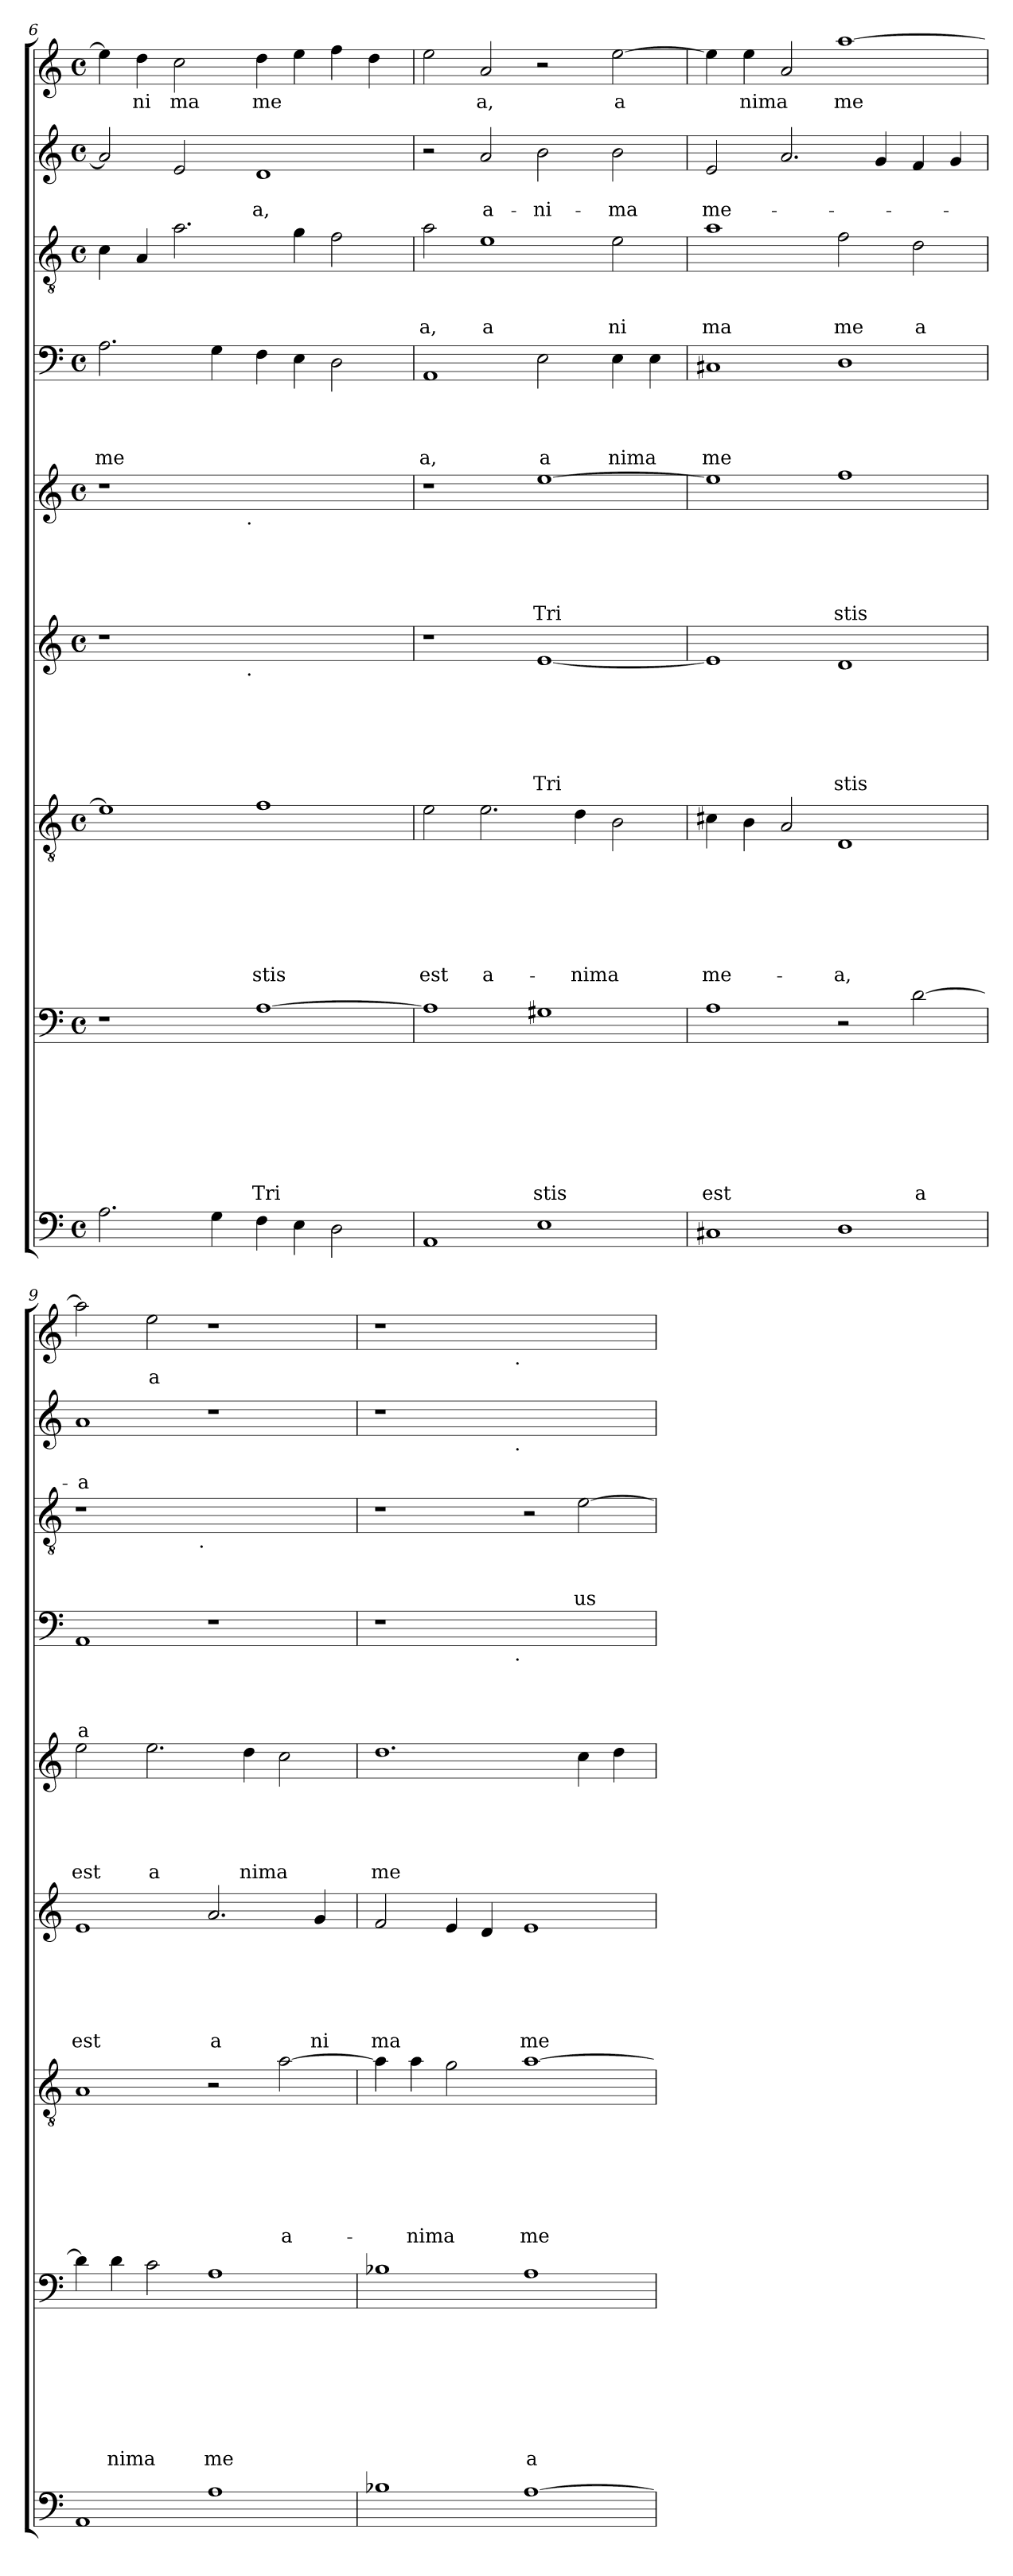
**kern	**kern	**text	**text	**text	**text	**text	**text	**text	**text	**kern	**text	**text	**text	**text	**text	**text	**text	**kern	**text	**text	**text	**text	**text	**text	**kern	**text	**text	**text	**text	**text	**kern	**text	**text	**text	**text	**kern	**text	**text	**text	**kern	**text	**text	**kern	**text
*part9	*part8	*part8	*part8	*part8	*part8	*part8	*part8	*part8	*part8	*part7	*part7	*part7	*part7	*part7	*part7	*part7	*part7	*part6	*part6	*part6	*part6	*part6	*part6	*part6	*part5	*part5	*part5	*part5	*part5	*part5	*part4	*part4	*part4	*part4	*part4	*part3	*part3	*part3	*part3	*part2	*part2	*part2	*part1	*part1
*staff9	*staff8	*staff8	*staff8	*staff8	*staff8	*staff8	*staff8	*staff8	*staff8	*staff7	*staff7	*staff7	*staff7	*staff7	*staff7	*staff7	*staff7	*staff6	*staff6	*staff6	*staff6	*staff6	*staff6	*staff6	*staff5	*staff5	*staff5	*staff5	*staff5	*staff5	*staff4	*staff4	*staff4	*staff4	*staff4	*staff3	*staff3	*staff3	*staff3	*staff2	*staff2	*staff2	*staff1	*staff1
!!LO:PB:g=z
*clefF4	*clefF4	*	*	*	*	*	*	*	*	*clefGv2	*	*	*	*	*	*	*	*clefG2	*	*	*	*	*	*	*clefG2	*	*	*	*	*	*clefF4	*	*	*	*	*clefGv2	*	*	*	*clefG2	*	*	*clefG2	*
*k[]	*k[]	*	*	*	*	*	*	*	*	*k[]	*	*	*	*	*	*	*	*k[]	*	*	*	*	*	*	*k[]	*	*	*	*	*	*k[]	*	*	*	*	*k[]	*	*	*	*k[]	*	*	*k[]	*
*C:	*C:	*	*	*	*	*	*	*	*	*C:	*	*	*	*	*	*	*	*C:	*	*	*	*	*	*	*C:	*	*	*	*	*	*C:	*	*	*	*	*C:	*	*	*	*C:	*	*	*C:	*
*M4/4	*M4/4	*	*	*	*	*	*	*	*	*M4/4	*	*	*	*	*	*	*	*M4/4	*	*	*	*	*	*	*M4/4	*	*	*	*	*	*M4/4	*	*	*	*	*M4/4	*	*	*	*M4/4	*	*	*M4/4	*
*met(c)	*met(c)	*	*	*	*	*	*	*	*	*met(c)	*	*	*	*	*	*	*	*met(c)	*	*	*	*	*	*	*met(c)	*	*	*	*	*	*met(c)	*	*	*	*	*met(c)	*	*	*	*met(c)	*	*	*met(c)	*
=6	=6	=6	=6	=6	=6	=6	=6	=6	=6	=6	=6	=6	=6	=6	=6	=6	=6	=6	=6	=6	=6	=6	=6	=6	=6	=6	=6	=6	=6	=6	=6	=6	=6	=6	=6	=6	=6	=6	=6	=6	=6	=6	=6	=6
!	!	!	!	!	!	!	!	!	!	!	!	!	!	!	!	!	!	!	!	!	!	!	!	!	!	!	!	!	!	!	!	!	!	!	!LO:LY:b	!	!	!	!	!	!	!	!	!
*	*	*	*	*	*	*	*	*	*	*	*	*	*	*	*	*	*	*^	*	*	*	*	*	*	*^	*	*	*	*	*	*	*	*	*	*	*	*	*	*	*	*	*	*	*
2.A\	1r	.	.	.	.	.	.	.	.	1e]	.	.	.	.	.	.	.	1r	2ryy	.	.	.	.	.	.	1r	2ryy	.	.	.	.	.	2.A\	.	.	.	me	4c\	.	.	.	2a/]	.	.	4ee\]	.
!	!	!	!	!	!	!	!	!	!	!	!	!	!	!	!	!	!	!	!	!	!	!	!	!	!	!	!	!	!	!	!	!	!	!	!	!	!	!	!	!	!	!	!	!	!	!LO:LY:b
.	.	.	.	.	.	.	.	.	.	.	.	.	.	.	.	.	.	.	.	.	.	.	.	.	.	.	.	.	.	.	.	.	.	.	.	.	.	4A/	.	.	.	.	.	.	4dd\	-ni
!	!	!	!	!	!	!	!	!	!	!	!	!	!	!	!	!	!	!	!	!	!	!	!	!	!	!	!	!	!	!	!	!	!	!	!	!	!	!	!	!	!	!	!	!	!	!LO:LY:b
.	.	.	.	.	.	.	.	.	.	.	.	.	.	.	.	.	.	.	4...ryy	.	.	.	.	.	.	.	4...ryy	.	.	.	.	.	.	.	.	.	.	2.a\	.	.	.	2e/	.	.	2cc\	ma
4G\	.	.	.	.	.	.	.	.	.	.	.	.	.	.	.	.	.	.	.	.	.	.	.	.	.	.	.	.	.	.	.	.	4G\	.	.	.	.	.	.	.	.	.	.	.	.	.
!	!	!	!	!	!	!	!	!	!	!	!	!	!	!	!	!	!	!	!	!	!	!	!	!	!	!	!LO:TX:b:t=.	!	!	!	!	!	!	!	!	!	!	!	!	!	!	!	!	!	!	!
!	!	!	!	!	!	!	!	!	!	!	!	!	!	!	!	!	!	!	!LO:TX:b:t=.	!	!	!	!	!	!	!	!	!	!	!	!	!	!	!	!	!	!	!	!	!	!	!	!	!	!	!
.	.	.	.	.	.	.	.	.	.	.	.	.	.	.	.	.	.	.	1ryy	.	.	.	.	.	.	.	1ryy	.	.	.	.	.	.	.	.	.	.	.	.	.	.	.	.	.	.	.
!	!	!	!	!	!	!	!	!	!LO:LY:b	!	!	!	!	!	!	!	!LO:LY:b	!	!	!	!	!	!	!	!	!	!	!	!	!	!	!	!	!	!	!	!	!	!	!	!	!	!	!LO:LY:b	!	!LO:LY:b
4F>\	[>1A	.	.	.	.	.	.	.	Tri	1f	.	.	.	.	.	.	stis	1ryy	.	.	.	.	.	.	.	1ryy	.	.	.	.	.	.	4F\	.	.	.	.	.	.	.	.	1d	.	a,	4dd\	me
4E\	.	.	.	.	.	.	.	.	.	.	.	.	.	.	.	.	.	.	.	.	.	.	.	.	.	.	.	.	.	.	.	.	4E\	.	.	.	.	4g\	.	.	.	.	.	.	4ee\	.
2D\	.	.	.	.	.	.	.	.	.	.	.	.	.	.	.	.	.	.	.	.	.	.	.	.	.	.	.	.	.	.	.	.	2D\	.	.	.	.	2f\	.	.	.	.	.	.	4ff\	.
.	.	.	.	.	.	.	.	.	.	.	.	.	.	.	.	.	.	.	.	.	.	.	.	.	.	.	.	.	.	.	.	.	.	.	.	.	.	.	.	.	.	.	.	.	4dd\	.
.	.	.	.	.	.	.	.	.	.	.	.	.	.	.	.	.	.	.	32ryy	.	.	.	.	.	.	.	32ryy	.	.	.	.	.	.	.	.	.	.	.	.	.	.	.	.	.	.	.
=7	=7	=7	=7	=7	=7	=7	=7	=7	=7	=7	=7	=7	=7	=7	=7	=7	=7	=7	=7	=7	=7	=7	=7	=7	=7	=7	=7	=7	=7	=7	=7	=7	=7	=7	=7	=7	=7	=7	=7	=7	=7	=7	=7	=7	=7	=7
!	!	!	!	!	!	!	!	!	!	!	!	!	!	!	!	!	!LO:LY:b	!	!	!	!	!	!	!	!	!	!	!	!	!	!	!	!	!	!	!	!LO:LY:b	!	!	!	!LO:LY:b	!	!	!	!	!
*	*	*	*	*	*	*	*	*	*	*	*	*	*	*	*	*	*	*v	*v	*	*	*	*	*	*	*	*	*	*	*	*	*	*	*	*	*	*	*	*	*	*	*	*	*	*	*
*	*	*	*	*	*	*	*	*	*	*	*	*	*	*	*	*	*	*	*	*	*	*	*	*	*v	*v	*	*	*	*	*	*	*	*	*	*	*	*	*	*	*	*	*	*	*
1AA	1A]	.	.	.	.	.	.	.	.	2e\	.	.	.	.	.	.	est	1r	.	.	.	.	.	.	1r	.	.	.	.	.	1AA	.	.	.	a,	2a\	.	.	-a,	2r	.	.	2ee\	.
!	!	!	!	!	!	!	!	!	!	!	!	!	!	!	!	!	!LO:LY:b	!	!	!	!	!	!	!	!	!	!	!	!	!	!	!	!	!	!	!	!	!	!LO:LY:b	!	!	!LO:LY:b	!	!LO:LY:b
.	.	.	.	.	.	.	.	.	.	2.e\	.	.	.	.	.	.	a-	.	.	.	.	.	.	.	.	.	.	.	.	.	.	.	.	.	.	1e	.	.	a	2a/	.	a-	2a/	a,
!	!	!	!	!	!	!	!	!	!LO:LY:b	!	!	!	!	!	!	!	!	!	!	!	!	!	!	!LO:LY:b	!	!	!	!	!	!LO:LY:b	!	!	!	!	!LO:LY:b	!	!	!	!	!	!	!LO:LY:b	!	!
1E	1G#X	.	.	.	.	.	.	.	stis	.	.	.	.	.	.	.	.	[<1e	.	.	.	.	.	Tri	[>1ee	.	.	.	.	Tri	2E\	.	.	.	a	.	.	.	.	2b\	.	-ni-	2r	.
!	!	!	!	!	!	!	!	!	!	!	!	!	!	!	!	!	!LO:LY:b	!	!	!	!	!	!	!	!	!	!	!	!	!	!	!	!	!	!	!	!	!	!	!	!	!	!	!
.	.	.	.	.	.	.	.	.	.	4d\	.	.	.	.	.	.	-nima	.	.	.	.	.	.	.	.	.	.	.	.	.	.	.	.	.	.	.	.	.	.	.	.	.	.	.
!	!	!	!	!	!	!	!	!	!	!	!	!	!	!	!	!	!	!	!	!	!	!	!	!	!	!	!	!	!	!	!	!	!	!	!LO:LY:b	!	!	!	!LO:LY:b	!	!	!LO:LY:b	!	!LO:LY:b
.	.	.	.	.	.	.	.	.	.	2B\	.	.	.	.	.	.	.	.	.	.	.	.	.	.	.	.	.	.	.	.	4E\	.	.	.	nima	2e\	.	.	ni	2b\	.	-ma	[>2ee\	a
.	.	.	.	.	.	.	.	.	.	.	.	.	.	.	.	.	.	.	.	.	.	.	.	.	.	.	.	.	.	.	4E\	.	.	.	.	.	.	.	.	.	.	.	.	.
=8	=8	=8	=8	=8	=8	=8	=8	=8	=8	=8	=8	=8	=8	=8	=8	=8	=8	=8	=8	=8	=8	=8	=8	=8	=8	=8	=8	=8	=8	=8	=8	=8	=8	=8	=8	=8	=8	=8	=8	=8	=8	=8	=8	=8
!	!	!	!	!	!	!	!	!	!LO:LY:b	!	!	!	!	!	!	!	!LO:LY:b	!	!	!	!	!	!	!	!	!	!	!	!	!	!	!	!	!	!LO:LY:b	!	!	!	!LO:LY:b	!	!	!LO:LY:b	!	!
1C#X<	1A	.	.	.	.	.	.	.	est	4c#X\	.	.	.	.	.	.	me-	1e]	.	.	.	.	.	.	1ee]	.	.	.	.	.	1C#X	.	.	.	me	1a	.	.	ma	2e/	.	me-	4ee\]	.
!	!	!	!	!	!	!	!	!	!	!	!	!	!	!	!	!	!	!	!	!	!	!	!	!	!	!	!	!	!	!	!	!	!	!	!	!	!	!	!	!	!	!	!	!LO:LY:b
.	.	.	.	.	.	.	.	.	.	4B\	.	.	.	.	.	.	.	.	.	.	.	.	.	.	.	.	.	.	.	.	.	.	.	.	.	.	.	.	.	.	.	.	4ee\	nima
.	.	.	.	.	.	.	.	.	.	2A/	.	.	.	.	.	.	.	.	.	.	.	.	.	.	.	.	.	.	.	.	.	.	.	.	.	.	.	.	.	2.a/	.	.	2a/	.
!	!	!	!	!	!	!	!	!	!	!	!	!	!	!	!	!	!LO:LY:b	!	!	!	!	!	!	!LO:LY:b	!	!	!	!	!	!LO:LY:b	!	!	!	!	!	!	!	!	!LO:LY:b	!	!	!	!	!LO:LY:b
1D	2r	.	.	.	.	.	.	.	.	1D	.	.	.	.	.	.	-a,	1d	.	.	.	.	.	stis	1ff	.	.	.	.	stis	1D	.	.	.	.	2f\	.	.	me	.	.	.	[>1aa	me
.	.	.	.	.	.	.	.	.	.	.	.	.	.	.	.	.	.	.	.	.	.	.	.	.	.	.	.	.	.	.	.	.	.	.	.	.	.	.	.	4g/	.	.	.	.
!	!	!	!	!	!	!	!	!	!LO:LY:b	!	!	!	!	!	!	!	!	!	!	!	!	!	!	!	!	!	!	!	!	!	!	!	!	!	!	!	!	!	!LO:LY:b	!	!	!	!	!
.	[>2d\	.	.	.	.	.	.	.	a	.	.	.	.	.	.	.	.	.	.	.	.	.	.	.	.	.	.	.	.	.	.	.	.	.	.	2d\	.	.	a	4f/	.	.	.	.
.	.	.	.	.	.	.	.	.	.	.	.	.	.	.	.	.	.	.	.	.	.	.	.	.	.	.	.	.	.	.	.	.	.	.	.	.	.	.	.	4g/	.	.	.	.
=9	=9	=9	=9	=9	=9	=9	=9	=9	=9	=9	=9	=9	=9	=9	=9	=9	=9	=9	=9	=9	=9	=9	=9	=9	=9	=9	=9	=9	=9	=9	=9	=9	=9	=9	=9	=9	=9	=9	=9	=9	=9	=9	=9	=9
!	!	!	!	!	!	!	!	!	!	!	!	!	!	!	!	!	!	!	!	!	!	!	!	!LO:LY:b	!	!	!	!	!	!LO:LY:b	!	!	!	!	!LO:LY:b	!	!	!	!	!	!	!LO:LY:b	!	!
*	*	*	*	*	*	*	*	*	*	*	*	*	*	*	*	*	*	*	*	*	*	*	*	*	*	*	*	*	*	*	*	*	*	*	*	*^	*	*	*	*	*	*	*	*
1AA<	4d\]	.	.	.	.	.	.	.	.	1A	.	.	.	.	.	.	.	1e	.	.	.	.	.	est	2ee\	.	.	.	.	est	1AA	.	.	.	a	1r	2ryy	.	.	.	1a	.	-a	2aa\]	.
!	!	!	!	!	!	!	!	!	!LO:LY:b	!	!	!	!	!	!	!	!	!	!	!	!	!	!	!	!	!	!	!	!	!	!	!	!	!	!	!	!	!	!	!	!	!	!	!	!
.	4d\	.	.	.	.	.	.	.	nima	.	.	.	.	.	.	.	.	.	.	.	.	.	.	.	.	.	.	.	.	.	.	.	.	.	.	.	.	.	.	.	.	.	.	.	.
!	!	!	!	!	!	!	!	!	!	!	!	!	!	!	!	!	!	!	!	!	!	!	!	!	!	!	!	!	!	!LO:LY:b	!	!	!	!	!	!	!	!	!	!	!	!	!	!	!LO:LY:b
.	2c\	.	.	.	.	.	.	.	.	.	.	.	.	.	.	.	.	.	.	.	.	.	.	.	2.ee\	.	.	.	.	a	.	.	.	.	.	.	4...ryy	.	.	.	.	.	.	2ee\	a
!	!	!	!	!	!	!	!	!	!	!	!	!	!	!	!	!	!	!	!	!	!	!	!	!	!	!	!	!	!	!	!	!	!	!	!	!	!LO:TX:b:t=.	!	!	!	!	!	!	!	!
.	.	.	.	.	.	.	.	.	.	.	.	.	.	.	.	.	.	.	.	.	.	.	.	.	.	.	.	.	.	.	.	.	.	.	.	.	1ryy	.	.	.	.	.	.	.	.
!	!	!	!	!	!	!	!	!	!LO:LY:b	!	!	!	!	!	!	!	!	!	!	!	!	!	!	!LO:LY:b	!	!	!	!	!	!	!	!	!	!	!	!	!	!	!	!	!	!	!	!	!
1A	1A	.	.	.	.	.	.	.	me	2r	.	.	.	.	.	.	.	2.a/	.	.	.	.	.	a	.	.	.	.	.	.	1r	.	.	.	.	1ryy	.	.	.	.	1r	.	.	1r	.
!	!	!	!	!	!	!	!	!	!	!	!	!	!	!	!	!	!	!	!	!	!	!	!	!	!	!	!	!	!	!LO:LY:b	!	!	!	!	!	!	!	!	!	!	!	!	!	!	!
.	.	.	.	.	.	.	.	.	.	.	.	.	.	.	.	.	.	.	.	.	.	.	.	.	4dd\	.	.	.	.	nima	.	.	.	.	.	.	.	.	.	.	.	.	.	.	.
!	!	!	!	!	!	!	!	!	!	!	!	!	!	!	!	!	!LO:LY:b	!	!	!	!	!	!	!	!	!	!	!	!	!	!	!	!	!	!	!	!	!	!	!	!	!	!	!	!
.	.	.	.	.	.	.	.	.	.	[>2a\	.	.	.	.	.	.	a-	.	.	.	.	.	.	.	2cc\	.	.	.	.	.	.	.	.	.	.	.	.	.	.	.	.	.	.	.	.
!	!	!	!	!	!	!	!	!	!	!	!	!	!	!	!	!	!	!	!	!	!	!	!	!LO:LY:b	!	!	!	!	!	!	!	!	!	!	!	!	!	!	!	!	!	!	!	!	!
.	.	.	.	.	.	.	.	.	.	.	.	.	.	.	.	.	.	4g/	.	.	.	.	.	ni	.	.	.	.	.	.	.	.	.	.	.	.	.	.	.	.	.	.	.	.	.
.	.	.	.	.	.	.	.	.	.	.	.	.	.	.	.	.	.	.	.	.	.	.	.	.	.	.	.	.	.	.	.	.	.	.	.	.	32ryy	.	.	.	.	.	.	.	.
=10	=10	=10	=10	=10	=10	=10	=10	=10	=10	=10	=10	=10	=10	=10	=10	=10	=10	=10	=10	=10	=10	=10	=10	=10	=10	=10	=10	=10	=10	=10	=10	=10	=10	=10	=10	=10	=10	=10	=10	=10	=10	=10	=10	=10	=10
!	!	!	!	!	!	!	!	!	!	!	!	!	!	!	!	!	!	!	!	!	!	!	!	!LO:LY:b	!	!	!	!	!	!LO:LY:b	!	!	!	!	!	!	!	!	!	!	!	!	!	!	!
*	*	*	*	*	*	*	*	*	*	*	*	*	*	*	*	*	*	*	*	*	*	*	*	*	*	*	*	*	*	*	*^	*	*	*	*	*v	*v	*	*	*	*^	*	*	*^	*
1B-X	1B-X	.	.	.	.	.	.	.	.	4a\]	.	.	.	.	.	.	.	2f/	.	.	.	.	.	ma	1.dd	.	.	.	.	me	1r	2ryy	.	.	.	.	1r	.	.	.	1r	2ryy	.	.	1r	2ryy	.
!	!	!	!	!	!	!	!	!	!	!	!	!	!	!	!	!	!LO:LY:b	!	!	!	!	!	!	!	!	!	!	!	!	!	!	!	!	!	!	!	!	!	!	!	!	!	!	!	!	!	!
.	.	.	.	.	.	.	.	.	.	4a\	.	.	.	.	.	.	-nima	.	.	.	.	.	.	.	.	.	.	.	.	.	.	.	.	.	.	.	.	.	.	.	.	.	.	.	.	.	.
.	.	.	.	.	.	.	.	.	.	2g\	.	.	.	.	.	.	.	4e/	.	.	.	.	.	.	.	.	.	.	.	.	.	4...ryy	.	.	.	.	.	.	.	.	.	4...ryy	.	.	.	4...ryy	.
.	.	.	.	.	.	.	.	.	.	.	.	.	.	.	.	.	.	4d/	.	.	.	.	.	.	.	.	.	.	.	.	.	.	.	.	.	.	.	.	.	.	.	.	.	.	.	.	.
!	!	!	!	!	!	!	!	!	!	!	!	!	!	!	!	!	!	!	!	!	!	!	!	!	!	!	!	!	!	!	!	!	!	!	!	!	!	!	!	!	!	!	!	!	!	!LO:TX:b:t=.	!
!	!	!	!	!	!	!	!	!	!	!	!	!	!	!	!	!	!	!	!	!	!	!	!	!	!	!	!	!	!	!	!	!	!	!	!	!	!	!	!	!	!	!LO:TX:b:t=.	!	!	!	!	!
!	!	!	!	!	!	!	!	!	!	!	!	!	!	!	!	!	!	!	!	!	!	!	!	!	!	!	!	!	!	!	!	!LO:TX:b:t=.	!	!	!	!	!	!	!	!	!	!	!	!	!	!	!
.	.	.	.	.	.	.	.	.	.	.	.	.	.	.	.	.	.	.	.	.	.	.	.	.	.	.	.	.	.	.	.	1ryy	.	.	.	.	.	.	.	.	.	1ryy	.	.	.	1ryy	.
!	!	!	!	!	!	!	!	!	!LO:LY:b:rj	!	!	!	!	!	!	!	!LO:LY:b	!	!	!	!	!	!	!LO:LY:b	!	!	!	!	!	!	!	!	!	!	!	!	!	!	!	!	!	!	!	!	!	!	!
[>1A	1A	.	.	.	.	.	.	.	a	[>1a	.	.	.	.	.	.	me-	1e	.	.	.	.	.	me	.	.	.	.	.	.	1ryy	.	.	.	.	.	2r	.	.	.	1ryy	.	.	.	1ryy	.	.
!	!	!	!	!	!	!	!	!	!	!	!	!	!	!	!	!	!	!	!	!	!	!	!	!	!	!	!	!	!	!	!	!	!	!	!	!	!	!	!	!LO:LY:b	!	!	!	!	!	!	!
.	.	.	.	.	.	.	.	.	.	.	.	.	.	.	.	.	.	.	.	.	.	.	.	.	4cc\	.	.	.	.	.	.	.	.	.	.	.	[>2e\	.	.	us	.	.	.	.	.	.	.
.	.	.	.	.	.	.	.	.	.	.	.	.	.	.	.	.	.	.	.	.	.	.	.	.	4dd\	.	.	.	.	.	.	.	.	.	.	.	.	.	.	.	.	.	.	.	.	.	.
.	.	.	.	.	.	.	.	.	.	.	.	.	.	.	.	.	.	.	.	.	.	.	.	.	.	.	.	.	.	.	.	32ryy	.	.	.	.	.	.	.	.	.	32ryy	.	.	.	32ryy	.
*	*	*	*	*	*	*	*	*	*	*	*	*	*	*	*	*	*	*	*	*	*	*	*	*	*	*	*	*	*	*	*	*	*	*	*	*	*	*	*	*	*v	*v	*	*	*	*	*
*	*	*	*	*	*	*	*	*	*	*	*	*	*	*	*	*	*	*	*	*	*	*	*	*	*	*	*	*	*	*	*v	*v	*	*	*	*	*	*	*	*	*	*	*	*v	*v	*
=	=	=	=	=	=	=	=	=	=	=	=	=	=	=	=	=	=	=	=	=	=	=	=	=	=	=	=	=	=	=	=	=	=	=	=	=	=	=	=	=	=	=	=	=
*-	*-	*-	*-	*-	*-	*-	*-	*-	*-	*-	*-	*-	*-	*-	*-	*-	*-	*-	*-	*-	*-	*-	*-	*-	*-	*-	*-	*-	*-	*-	*-	*-	*-	*-	*-	*-	*-	*-	*-	*-	*-	*-	*-	*-
